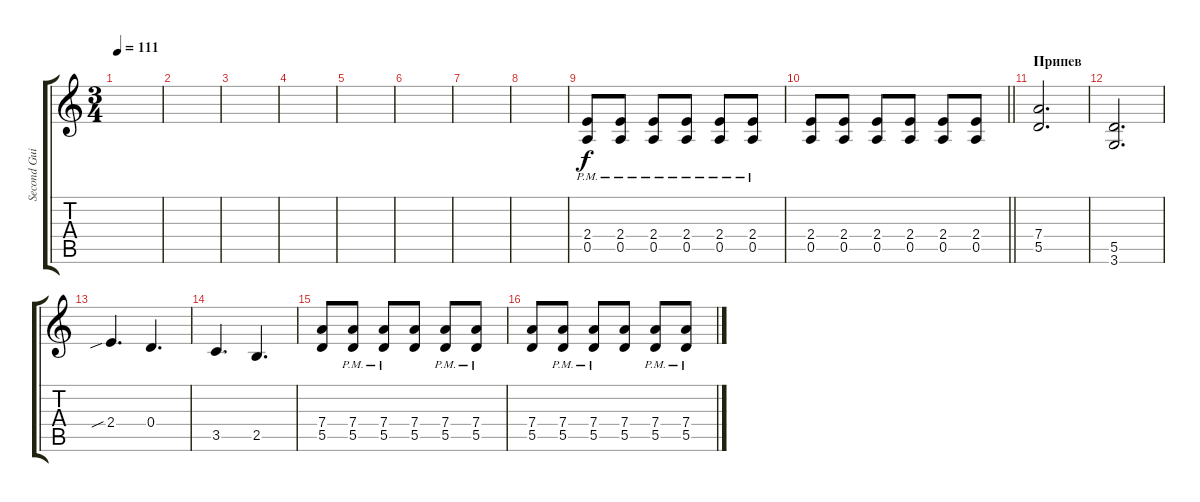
\track ("Second Guitar" "Second Gui") {instrument overdrivenguitar}
\staff {score tabs}
\tuning (E4 B3 G3 D3 A2 E2) {hide}
\ts (3 4)
\tempo 111
\clef g2
\ks c
|
|
|
|
|
|
|
|
(2.4{pm} 0.5{pm}).8{instrument overdrivenguitar} (2.4{pm} 0.5{pm}).8 (2.4{pm} 0.5{pm}).8 (2.4{pm} 0.5{pm}).8 (2.4{pm} 0.5{pm}).8 (2.4{pm} 0.5{pm}).8 |
\barLineRight lightlight
(2.4 0.5).8 (2.4 0.5).8 (2.4 0.5).8 (2.4 0.5).8 (2.4 0.5).8 (2.4 0.5).8 |
\section ("" "Припев")
(7.4 5.5).2{d} |
(5.5 3.6).2{d} |
2.4{sib}.4{d} 0.4.4{d} |
3.5.4{d} 2.5.4{d} |
(7.4 5.5).8 (7.4{pm} 5.5{pm}).8 (7.4{pm} 5.5{pm}).8 (7.4 5.5).8 (7.4{pm} 5.5{pm}).8 (7.4{pm} 5.5{pm}).8 |
(7.4 5.5).8 (7.4{pm} 5.5{pm}).8 (7.4{pm} 5.5{pm}).8 (7.4 5.5).8 (7.4{pm} 5.5{pm}).8 (7.4{pm} 5.5{pm}).8
